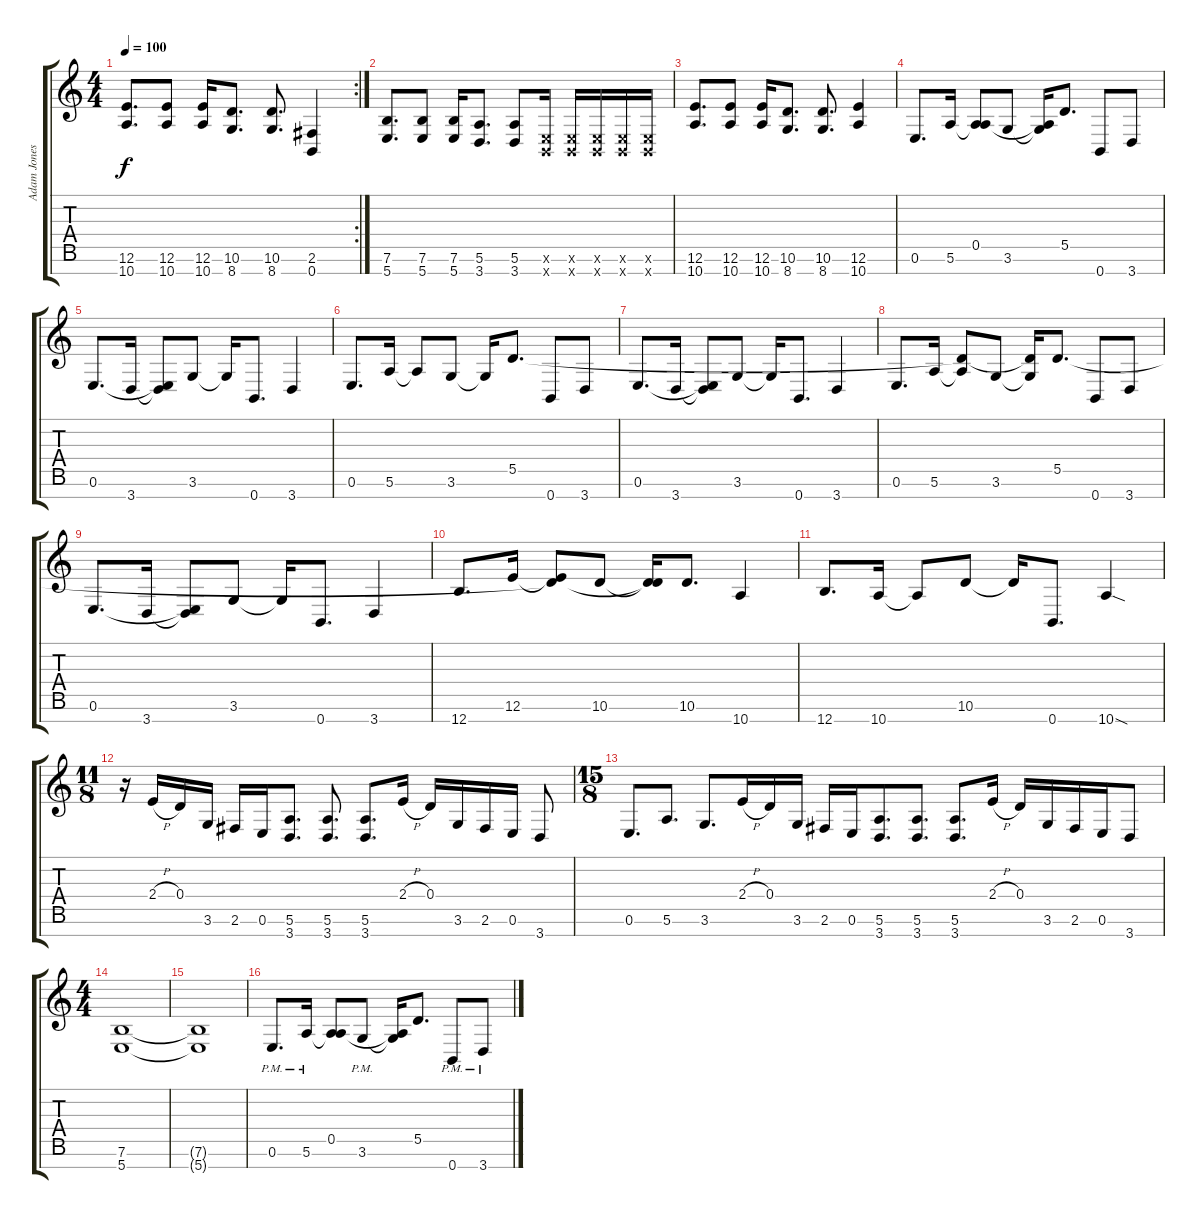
\track ("Adam Jones (Right)" "Adam Jones") {instrument distortionguitar}
\staff {score tabs}
\tuning (E4 B3 G3 D3 A2 E2 B1) {hide}
\rc 2
\ts (4 4)
\tempo 100
\clef g2
\ks c
(12.6 10.7).8{d dy f} (12.6 10.7).8 (12.6 10.7).16 (10.6 8.7).8{d} (10.6 8.7).8{d} (2.6 0.7).4 |
(7.6 5.7).8{d} (7.6 5.7).8 (7.6 5.7).16 (5.6 3.7).8{d} (5.6 3.7).8 (0.6{x} 0.7{x}).16 (0.6{x} 0.7{x}).16 (0.6{x} 0.7{x}).16 (0.6{x} 0.7{x}).16 (0.6{x} 0.7{x}).16 |
(12.6 10.7).8{d} (12.6 10.7).8 (12.6 10.7).16 (10.6 8.7).8{d} (10.6 8.7).8{d} (12.6 10.7).4 |
0.6.8{d} 5.6.16 (0.5 5.6{t}).8 3.6.8 (0.5{t} 3.6{t}).16 5.5.8{d} 0.7.8 3.7.8 |
0.6.8{d} 3.7.16 (0.6{t} 3.7{t}).8 3.6.8 3.6{t}.16 0.7.8{d} 3.7.4 |
0.6.8{d} 5.6.16 5.6{t}.8 3.6.8 3.6{t}.16 5.5.8{d} 0.7.8 3.7.8 |
0.6.8{d} 3.7.16 (0.6{t} 3.7{t}).8 3.6.8 3.6{t}.16 0.7.8{d} 3.7.4 |
0.6.8{d} 5.6.16 (5.5{t} 5.6{t}).8 3.6.8 (5.5{t} 3.6{t}).16 5.5.8{d} 0.7.8 3.7.8 |
0.6.8{d} 3.7.16 (0.6{t} 3.7{t}).8 3.6.8 3.6{t}.16 0.7.8{d} 3.7.4 |
12.7.8{d} 12.6.16 (5.5{t} 12.6{t}).8 10.6.8 (5.5{t} 10.6{t}).16 10.6.8{d} 10.7.4 |
12.7.8{d} 10.7.16 10.7{t}.8 10.6.8 10.6{t}.16 0.7.8{d} 10.7{sod}.4 |
\ts (11 8)
r.16 2.4{h}.16 0.4.16 3.6.16 2.6.16 0.6.16 (5.6 3.7).8{d} (5.6 3.7).8{d} (5.6 3.7).8{d} 2.4{h}.16 0.4.16 3.6.16 2.6.16 0.6.16 3.7.8 |
\ts (15 8)
0.6.8{d} 5.6.8{d} 3.6.8{d} 2.4{h}.16 0.4.16 3.6.16 2.6.16 0.6.16 (5.6 3.7).8{d} (5.6 3.7).8{d} (5.6 3.7).8{d} 2.4{h}.16 0.4.16 3.6.16 2.6.16 0.6.16 3.7.8 |
\ts (4 4)
(7.6 5.7).1 |
(7.6{t} 5.7{t}).1 |
0.6{pm}.8{d} 5.6{pm}.16 (0.5 5.6{t}).8 3.6{pm}.8 (0.5{t} 3.6{t}).16 5.5.8{d} 0.7{pm}.8 3.7{pm}.8
